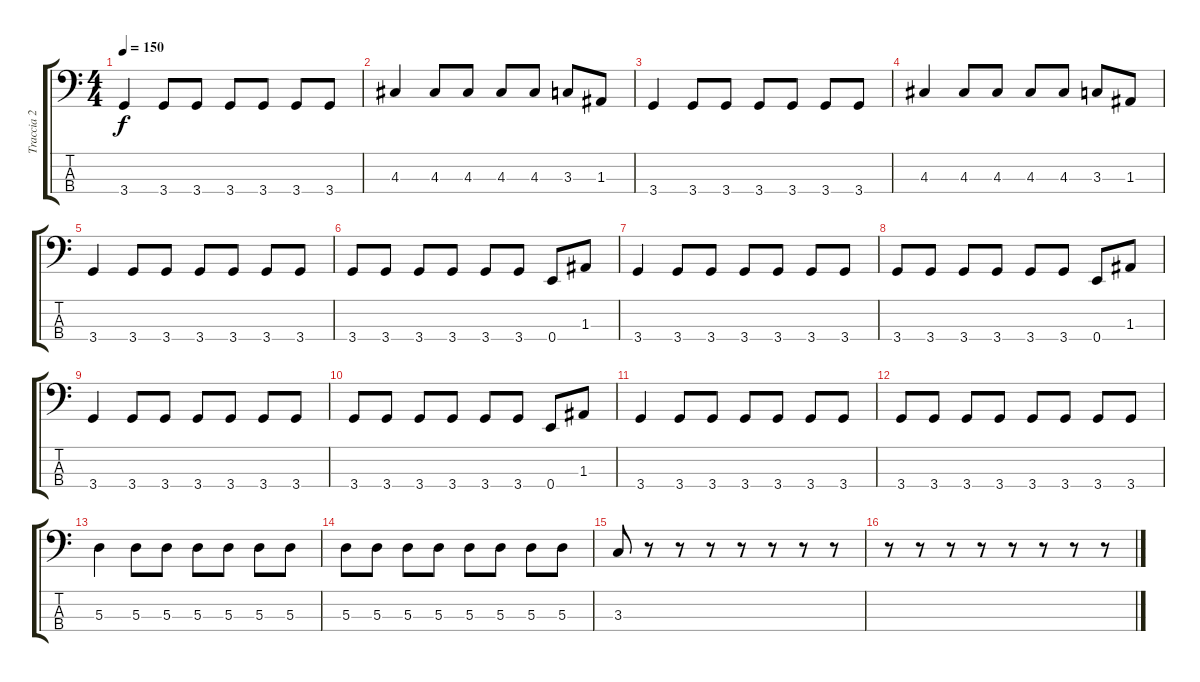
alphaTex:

\track ("Traccia 2" "Traccia 2") {instrument electricbasspick}
\staff {score tabs}
\tuning (G2 D2 A1 E1) {hide}
\ts (4 4)
\tempo 150
\clef f4
\ks c
3.4.4{dy f} 3.4.8 3.4.8 3.4.8 3.4.8 3.4.8 3.4.8 |
4.3.4 4.3.8 4.3.8 4.3.8 4.3.8 3.3.8 1.3.8 |
3.4.4 3.4.8 3.4.8 3.4.8 3.4.8 3.4.8 3.4.8 |
4.3.4 4.3.8 4.3.8 4.3.8 4.3.8 3.3.8 1.3.8 |
3.4.4 3.4.8 3.4.8 3.4.8 3.4.8 3.4.8 3.4.8 |
3.4.8 3.4.8 3.4.8 3.4.8 3.4.8 3.4.8 0.4.8 1.3.8 |
3.4.4 3.4.8 3.4.8 3.4.8 3.4.8 3.4.8 3.4.8 |
3.4.8 3.4.8 3.4.8 3.4.8 3.4.8 3.4.8 0.4.8 1.3.8 |
3.4.4 3.4.8 3.4.8 3.4.8 3.4.8 3.4.8 3.4.8 |
3.4.8 3.4.8 3.4.8 3.4.8 3.4.8 3.4.8 0.4.8 1.3.8 |
3.4.4 3.4.8 3.4.8 3.4.8 3.4.8 3.4.8 3.4.8 |
3.4.8 3.4.8 3.4.8 3.4.8 3.4.8 3.4.8 3.4.8 3.4.8 |
5.3.4 5.3.8 5.3.8 5.3.8 5.3.8 5.3.8 5.3.8 |
5.3.8 5.3.8 5.3.8 5.3.8 5.3.8 5.3.8 5.3.8 5.3.8 |
3.3.8 r.8 r.8 r.8 r.8 r.8 r.8 r.8 |
r.8 r.8 r.8 r.8 r.8 r.8 r.8 r.8
